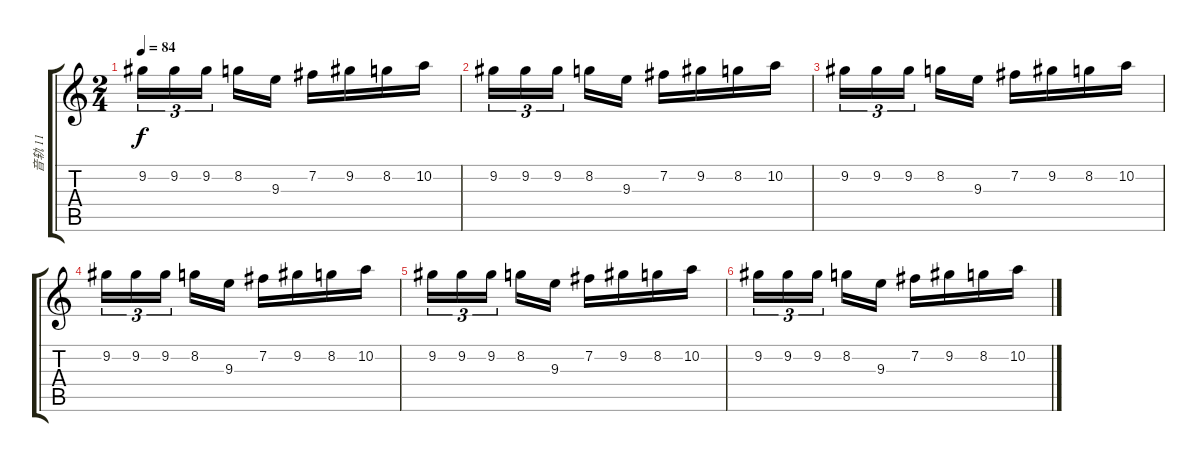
\track ("音轨 11" "音轨 11") {instrument acousticguitarsteel}
\staff {score tabs}
\tuning (E4 B3 G3 D3 A2 E2) {hide}
\ts (2 4)
\tempo 84
\clef g2
\ks c
9.2.16{tu (3 2) dy f} 9.2.16{tu (3 2)} 9.2.16{tu (3 2)} 8.2.16 9.3.16 7.2.16 9.2.16 8.2.16 10.2.16 |
9.2.16{tu (3 2)} 9.2.16{tu (3 2)} 9.2.16{tu (3 2)} 8.2.16 9.3.16 7.2.16 9.2.16 8.2.16 10.2.16 |
9.2.16{tu (3 2)} 9.2.16{tu (3 2)} 9.2.16{tu (3 2)} 8.2.16 9.3.16 7.2.16 9.2.16 8.2.16 10.2.16 |
9.2.16{tu (3 2)} 9.2.16{tu (3 2)} 9.2.16{tu (3 2)} 8.2.16 9.3.16 7.2.16 9.2.16 8.2.16 10.2.16 |
9.2.16{tu (3 2)} 9.2.16{tu (3 2)} 9.2.16{tu (3 2)} 8.2.16 9.3.16 7.2.16 9.2.16 8.2.16 10.2.16 |
9.2.16{tu (3 2)} 9.2.16{tu (3 2)} 9.2.16{tu (3 2)} 8.2.16 9.3.16 7.2.16 9.2.16 8.2.16 10.2.16
